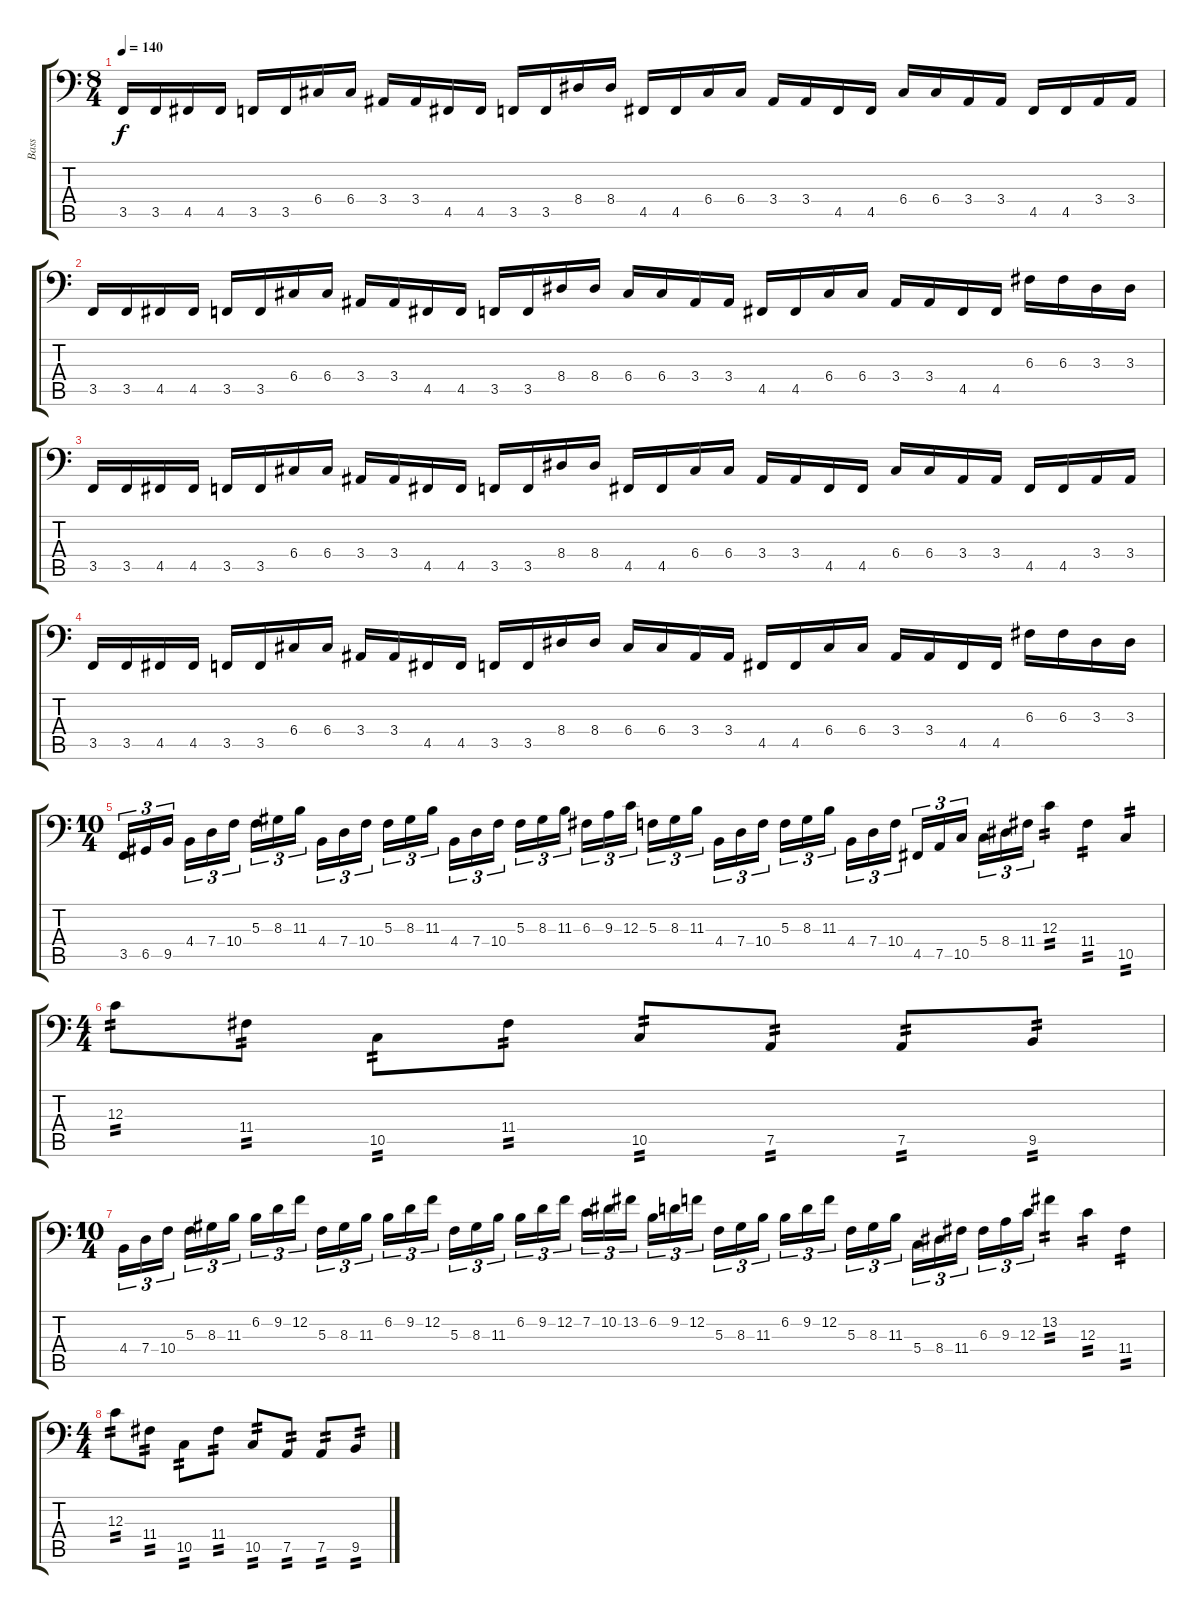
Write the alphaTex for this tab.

\track ("Bass" "Bass") {instrument electricbassfinger}
\staff {score tabs}
\tuning (A2 F2 C2 G1 D1 G0) {hide}
\ts (8 4)
\tempo 140
\clef f4
\ks c
3.5.16{dy f} 3.5.16 4.5.16 4.5.16 3.5.16 3.5.16 6.4.16 6.4.16 3.4.16 3.4.16 4.5.16 4.5.16 3.5.16 3.5.16 8.4.16 8.4.16 4.5.16 4.5.16 6.4.16 6.4.16 3.4.16 3.4.16 4.5.16 4.5.16 6.4.16 6.4.16 3.4.16 3.4.16 4.5.16 4.5.16 3.4.16 3.4.16 |
3.5.16 3.5.16 4.5.16 4.5.16 3.5.16 3.5.16 6.4.16 6.4.16 3.4.16 3.4.16 4.5.16 4.5.16 3.5.16 3.5.16 8.4.16 8.4.16 6.4.16 6.4.16 3.4.16 3.4.16 4.5.16 4.5.16 6.4.16 6.4.16 3.4.16 3.4.16 4.5.16 4.5.16 6.3.16 6.3.16 3.3.16 3.3.16 |
3.5.16 3.5.16 4.5.16 4.5.16 3.5.16 3.5.16 6.4.16 6.4.16 3.4.16 3.4.16 4.5.16 4.5.16 3.5.16 3.5.16 8.4.16 8.4.16 4.5.16 4.5.16 6.4.16 6.4.16 3.4.16 3.4.16 4.5.16 4.5.16 6.4.16 6.4.16 3.4.16 3.4.16 4.5.16 4.5.16 3.4.16 3.4.16 |
3.5.16 3.5.16 4.5.16 4.5.16 3.5.16 3.5.16 6.4.16 6.4.16 3.4.16 3.4.16 4.5.16 4.5.16 3.5.16 3.5.16 8.4.16 8.4.16 6.4.16 6.4.16 3.4.16 3.4.16 4.5.16 4.5.16 6.4.16 6.4.16 3.4.16 3.4.16 4.5.16 4.5.16 6.3.16 6.3.16 3.3.16 3.3.16 |
\ts (10 4)
3.5.16{tu (3 2)} 6.5.16{tu (3 2)} 9.5.16{tu (3 2) beam splitsecondary} 4.4.16{tu (3 2)} 7.4.16{tu (3 2)} 10.4.16{tu (3 2)} 5.3.16{tu (3 2)} 8.3.16{tu (3 2)} 11.3.16{tu (3 2) beam splitsecondary} 4.4.16{tu (3 2)} 7.4.16{tu (3 2)} 10.4.16{tu (3 2)} 5.3.16{tu (3 2)} 8.3.16{tu (3 2)} 11.3.16{tu (3 2) beam splitsecondary} 4.4.16{tu (3 2)} 7.4.16{tu (3 2)} 10.4.16{tu (3 2)} 5.3.16{tu (3 2)} 8.3.16{tu (3 2)} 11.3.16{tu (3 2) beam splitsecondary} 6.3.16{tu (3 2)} 9.3.16{tu (3 2)} 12.3.16{tu (3 2)} 5.3.16{tu (3 2)} 8.3.16{tu (3 2)} 11.3.16{tu (3 2) beam splitsecondary} 4.4.16{tu (3 2)} 7.4.16{tu (3 2)} 10.4.16{tu (3 2)} 5.3.16{tu (3 2)} 8.3.16{tu (3 2)} 11.3.16{tu (3 2) beam splitsecondary} 4.4.16{tu (3 2)} 7.4.16{tu (3 2)} 10.4.16{tu (3 2)} 4.5.16{tu (3 2)} 7.5.16{tu (3 2)} 10.5.16{tu (3 2) beam splitsecondary} 5.4.16{tu (3 2)} 8.4.16{tu (3 2)} 11.4.16{tu (3 2)} 12.3.4{tp 2} 11.4.4{tp 2} 10.5.4{tp 2} |
\ts (4 4)
12.3.8{tp 2} 11.4.8{tp 2} 10.5.8{tp 2} 11.4.8{tp 2} 10.5.8{tp 2} 7.5.8{tp 2} 7.5.8{tp 2} 9.5.8{tp 2} |
\ts (10 4)
4.4.16{tu (3 2)} 7.4.16{tu (3 2)} 10.4.16{tu (3 2) beam splitsecondary} 5.3.16{tu (3 2)} 8.3.16{tu (3 2)} 11.3.16{tu (3 2)} 6.2.16{tu (3 2)} 9.2.16{tu (3 2)} 12.2.16{tu (3 2) beam splitsecondary} 5.3.16{tu (3 2)} 8.3.16{tu (3 2)} 11.3.16{tu (3 2)} 6.2.16{tu (3 2)} 9.2.16{tu (3 2)} 12.2.16{tu (3 2) beam splitsecondary} 5.3.16{tu (3 2)} 8.3.16{tu (3 2)} 11.3.16{tu (3 2)} 6.2.16{tu (3 2)} 9.2.16{tu (3 2)} 12.2.16{tu (3 2) beam splitsecondary} 7.2.16{tu (3 2)} 10.2.16{tu (3 2)} 13.2.16{tu (3 2)} 6.2.16{tu (3 2)} 9.2.16{tu (3 2)} 12.2.16{tu (3 2) beam splitsecondary} 5.3.16{tu (3 2)} 8.3.16{tu (3 2)} 11.3.16{tu (3 2)} 6.2.16{tu (3 2)} 9.2.16{tu (3 2)} 12.2.16{tu (3 2) beam splitsecondary} 5.3.16{tu (3 2)} 8.3.16{tu (3 2)} 11.3.16{tu (3 2)} 5.4.16{tu (3 2)} 8.4.16{tu (3 2)} 11.4.16{tu (3 2) beam splitsecondary} 6.3.16{tu (3 2)} 9.3.16{tu (3 2)} 12.3.16{tu (3 2)} 13.2.4{tp 2} 12.3.4{tp 2} 11.4.4{tp 2} |
\ts (4 4)
12.3.8{tp 2} 11.4.8{tp 2} 10.5.8{tp 2} 11.4.8{tp 2} 10.5.8{tp 2} 7.5.8{tp 2} 7.5.8{tp 2} 9.5.8{tp 2}
